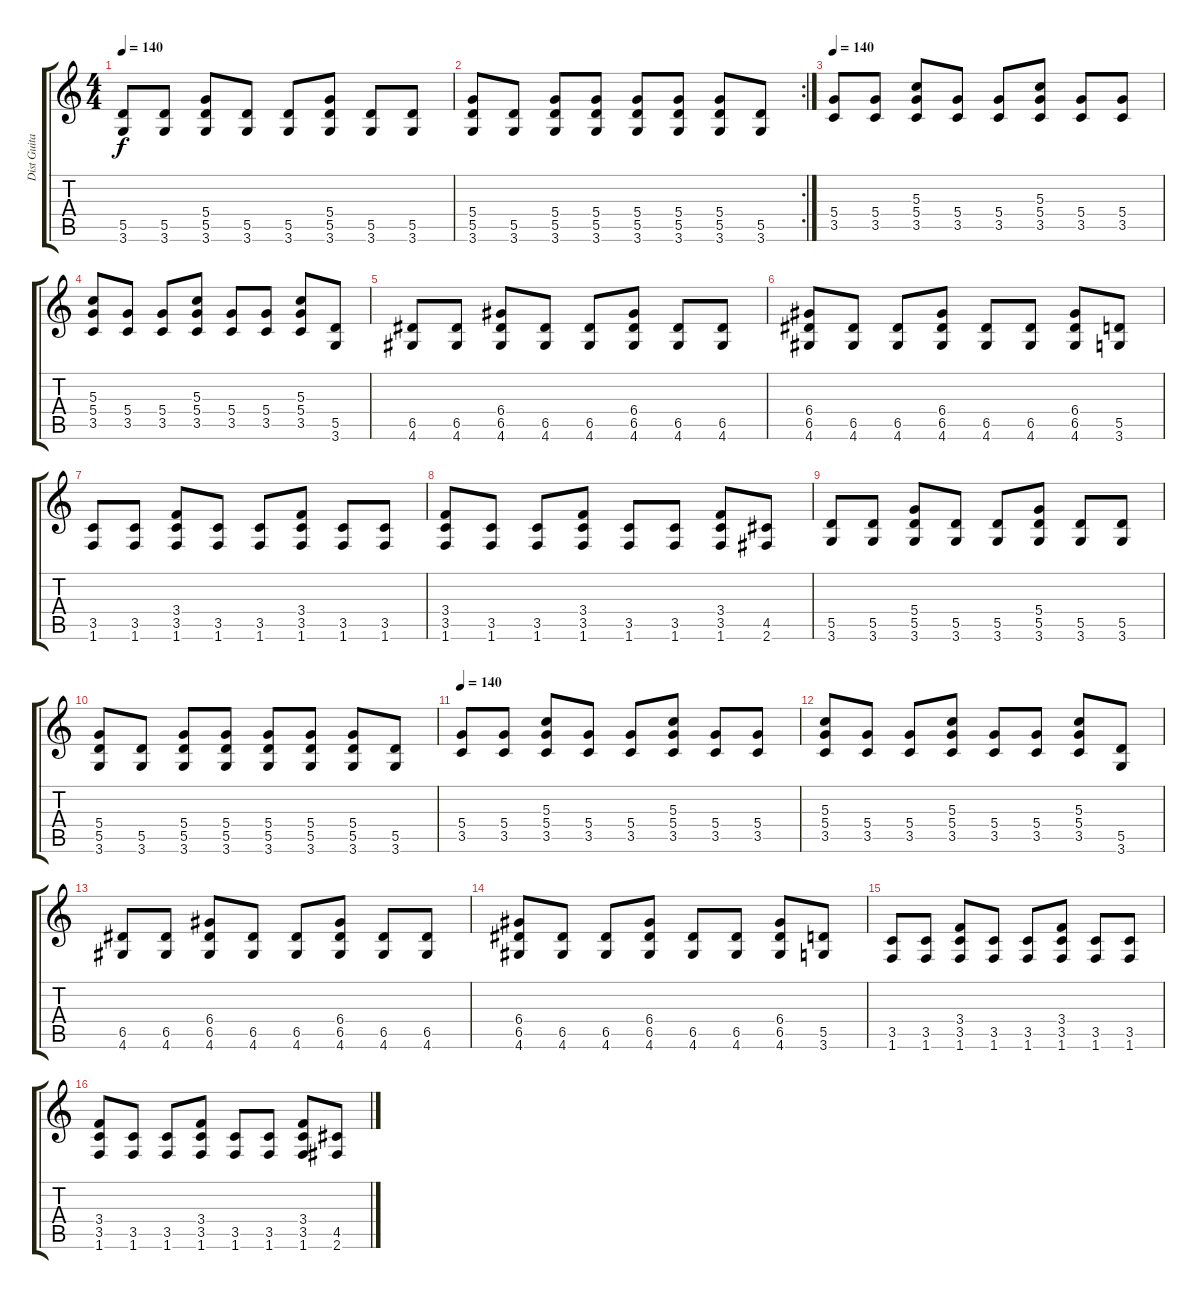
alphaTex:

\track ("Dist Guitar" "Dist Guita") {instrument overdrivenguitar}
\staff {score tabs}
\tuning (E4 B3 G3 D3 A2 E2) {hide}
\ts (4 4)
\tempo 140
\clef g2
\ks c
(5.5 3.6).8{dy f} (5.5 3.6).8 (5.4 5.5 3.6).8 (5.5 3.6).8 (5.5 3.6).8 (5.4 5.5 3.6).8 (5.5 3.6).8 (5.5 3.6).8 |
\rc 2
(5.4 5.5 3.6).8 (5.5 3.6).8 (5.4 5.5 3.6).8 (5.4 5.5 3.6).8 (5.4 5.5 3.6).8 (5.4 5.5 3.6).8 (5.4 5.5 3.6).8 (5.5 3.6).8 |
\tempo 140
(5.4 3.5).8 (5.4 3.5).8 (5.3 5.4 3.5).8 (5.4 3.5).8 (5.4 3.5).8 (5.3 5.4 3.5).8 (5.4 3.5).8 (5.4 3.5).8 |
(5.3 5.4 3.5).8 (5.4 3.5).8 (5.4 3.5).8 (5.3 5.4 3.5).8 (5.4 3.5).8 (5.4 3.5).8 (5.3 5.4 3.5).8 (5.5 3.6).8 |
(6.5 4.6).8 (6.5 4.6).8 (6.4 6.5 4.6).8 (6.5 4.6).8 (6.5 4.6).8 (6.4 6.5 4.6).8 (6.5 4.6).8 (6.5 4.6).8 |
(6.4 6.5 4.6).8 (6.5 4.6).8 (6.5 4.6).8 (6.4 6.5 4.6).8 (6.5 4.6).8 (6.5 4.6).8 (6.4 6.5 4.6).8 (5.5 3.6).8 |
(3.5 1.6).8 (3.5 1.6).8 (3.4 3.5 1.6).8 (3.5 1.6).8 (3.5 1.6).8 (3.4 3.5 1.6).8 (3.5 1.6).8 (3.5 1.6).8 |
(3.4 3.5 1.6).8 (3.5 1.6).8 (3.5 1.6).8 (3.4 3.5 1.6).8 (3.5 1.6).8 (3.5 1.6).8 (3.4 3.5 1.6).8 (4.5 2.6).8 |
(5.5 3.6).8 (5.5 3.6).8 (5.4 5.5 3.6).8 (5.5 3.6).8 (5.5 3.6).8 (5.4 5.5 3.6).8 (5.5 3.6).8 (5.5 3.6).8 |
(5.4 5.5 3.6).8 (5.5 3.6).8 (5.4 5.5 3.6).8 (5.4 5.5 3.6).8 (5.4 5.5 3.6).8 (5.4 5.5 3.6).8 (5.4 5.5 3.6).8 (5.5 3.6).8 |
\tempo 140
(5.4 3.5).8 (5.4 3.5).8 (5.3 5.4 3.5).8 (5.4 3.5).8 (5.4 3.5).8 (5.3 5.4 3.5).8 (5.4 3.5).8 (5.4 3.5).8 |
(5.3 5.4 3.5).8 (5.4 3.5).8 (5.4 3.5).8 (5.3 5.4 3.5).8 (5.4 3.5).8 (5.4 3.5).8 (5.3 5.4 3.5).8 (5.5 3.6).8 |
(6.5 4.6).8 (6.5 4.6).8 (6.4 6.5 4.6).8 (6.5 4.6).8 (6.5 4.6).8 (6.4 6.5 4.6).8 (6.5 4.6).8 (6.5 4.6).8 |
(6.4 6.5 4.6).8 (6.5 4.6).8 (6.5 4.6).8 (6.4 6.5 4.6).8 (6.5 4.6).8 (6.5 4.6).8 (6.4 6.5 4.6).8 (5.5 3.6).8 |
(3.5 1.6).8 (3.5 1.6).8 (3.4 3.5 1.6).8 (3.5 1.6).8 (3.5 1.6).8 (3.4 3.5 1.6).8 (3.5 1.6).8 (3.5 1.6).8 |
(3.4 3.5 1.6).8 (3.5 1.6).8 (3.5 1.6).8 (3.4 3.5 1.6).8 (3.5 1.6).8 (3.5 1.6).8 (3.4 3.5 1.6).8 (4.5 2.6).8
